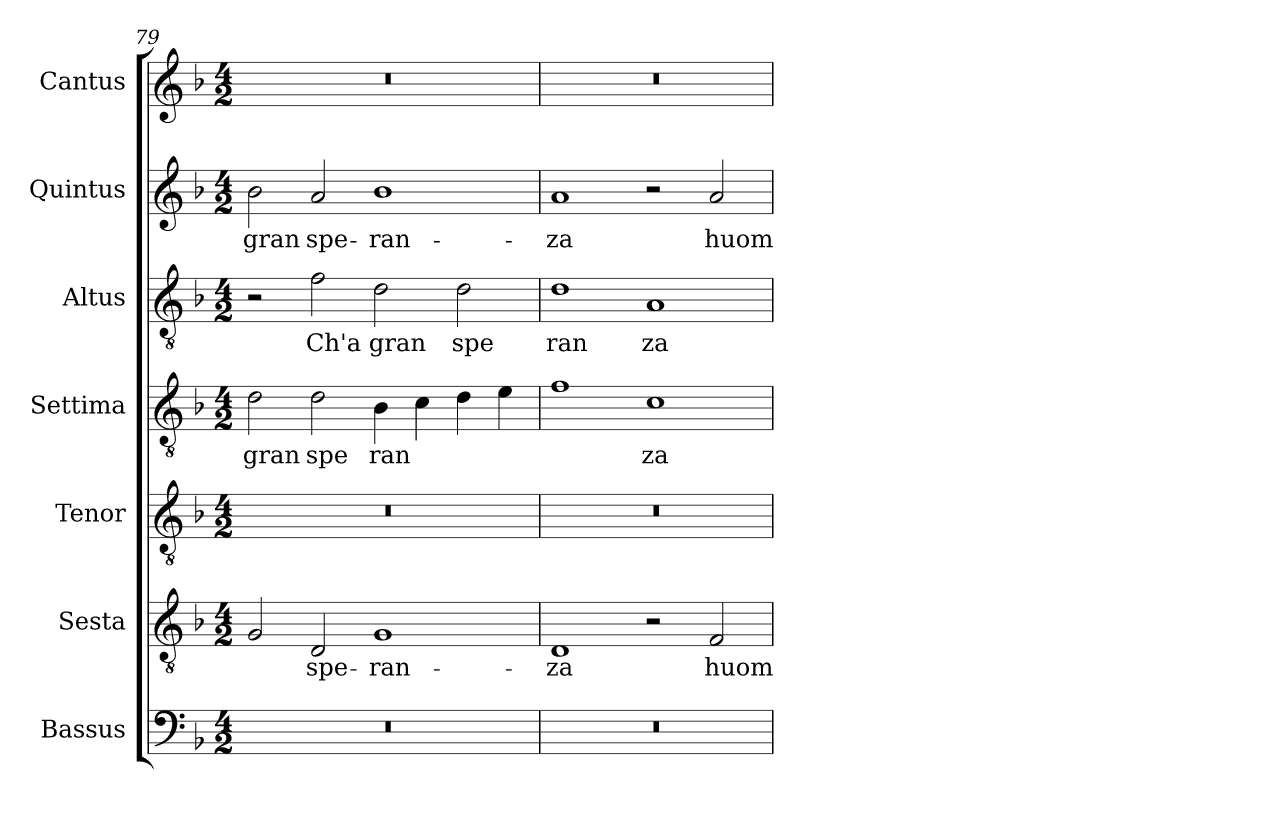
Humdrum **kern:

**kern	**kern	**text	**kern	**kern	**text	**kern	**text	**kern	**text	**kern
*part7	*part6	*part6	*part5	*part4	*part4	*part3	*part3	*part2	*part2	*part1
*staff7	*staff6	*staff6	*staff5	*staff4	*staff4	*staff3	*staff3	*staff2	*staff2	*staff1
*I"Bassus	*I"Sesta	*	*I"Tenor	*I"Settima	*	*I"Altus	*	*I"Quintus	*	*I"Cantus
*clefF4	*clefGv2	*	*clefGv2	*clefGv2	*	*clefGv2	*	*clefG2	*	*clefG2
*k[b-]	*k[b-]	*	*k[b-]	*k[b-]	*	*k[b-]	*	*k[b-]	*	*k[b-]
*F:	*F:	*	*F:	*F:	*	*F:	*	*F:	*	*F:
*M4/2	*M4/2	*	*M4/2	*M4/2	*	*M4/2	*	*M4/2	*	*M4/2
=79	=79	=79	=79	=79	=79	=79	=79	=79	=79	=79
!	!	!	!	!	!LO:LY:b:cj	!	!	!	!LO:LY:b:cj	!
0r	2G/	.	0r	2d\	gran	2r	.	2b-\	gran	0r
!	!	!LO:LY:b:cj	!	!	!LO:LY:b:cj	!	!LO:LY:b:cj	!	!LO:LY:b:cj	!
.	2D/	spe-	.	2d\	spe	2f\	Ch'a	2a/	spe-	.
!	!	!LO:LY:b:cj	!	!	!LO:LY:b	!	!LO:LY:b:cj	!	!LO:LY:b:cj	!
.	1G	-ran-	.	4B-\	ran	2d\	gran	1b-	-ran-	.
.	.	.	.	4c\	.	.	.	.	.	.
!	!	!	!	!	!	!	!LO:LY:b:cj	!	!	!
.	.	.	.	4d\	.	2d\	spe	.	.	.
.	.	.	.	4e\	.	.	.	.	.	.
=80	=80	=80	=80	=80	=80	=80	=80	=80	=80	=80
!	!	!LO:LY:b:cj	!	!	!	!	!LO:LY:b:cj	!	!LO:LY:b:cj	!
0r	1D	-za	0r	1f	.	1d	ran	1a	-za	0r
!	!	!	!	!	!LO:LY:b:cj	!	!LO:LY:b:cj	!	!	!
.	2r	.	.	1c	za	1A	za	2r	.	.
!	!	!LO:LY:b:cj	!	!	!	!	!	!	!LO:LY:b:cj	!
.	2F/	huom	.	.	.	.	.	2a/	huom	.
=	=	=	=	=	=	=	=	=	=	=
*-	*-	*-	*-	*-	*-	*-	*-	*-	*-	*-
